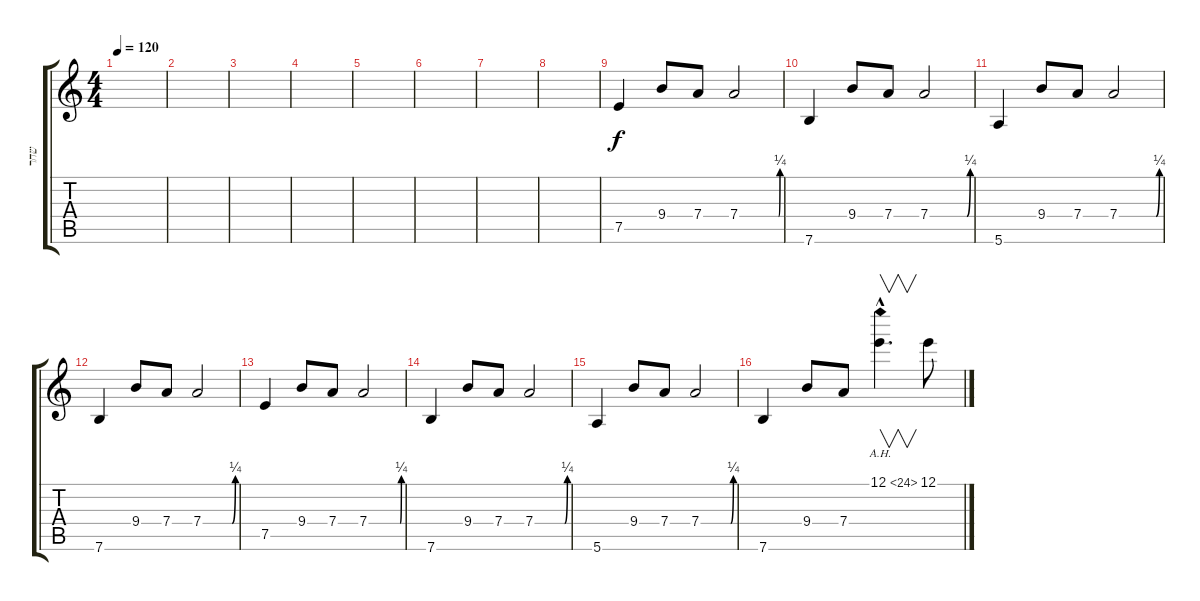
\track ("שחר" "שחר") {instrument distortionguitar}
\staff {score tabs}
\tuning (E4 B3 G3 D3 A2 E2) {hide}
\ts (4 4)
\tempo 120
\clef g2
\ks c
|
|
|
|
|
|
|
|
7.5.4{volume 10 instrument electricguitarjazz} 9.4.8 7.4.8 7.4{be (custom 0 0 30 0 49 0 58 0 60 1)}.2 |
7.6.4 9.4.8 7.4.8 7.4{be (custom 0 0 30 0 53 0 55 0 60 1)}.2 |
5.6.4 9.4.8 7.4.8 7.4{be (custom 0 0 30 0 48 0 51 0 55 0 60 1)}.2 |
7.6.4 9.4.8 7.4.8 7.4{be (custom 0 0 30 0 40 0 44 0 50 0 54 0 60 1)}.2 |
7.5.4{volume 13 instrument electricguitarjazz} 9.4.8 7.4.8 7.4{be (custom 0 0 30 0 49 0 58 0 60 1)}.2 |
7.6.4 9.4.8 7.4.8 7.4{be (custom 0 0 30 0 53 0 55 0 60 1)}.2 |
5.6.4 9.4.8 7.4.8 7.4{be (custom 0 0 30 0 48 0 51 0 55 0 60 1)}.2 |
7.6.4 9.4.8 7.4.8 12.1{ah 12 hac}.4{v d instrument overdrivenguitar} 12.1.8
